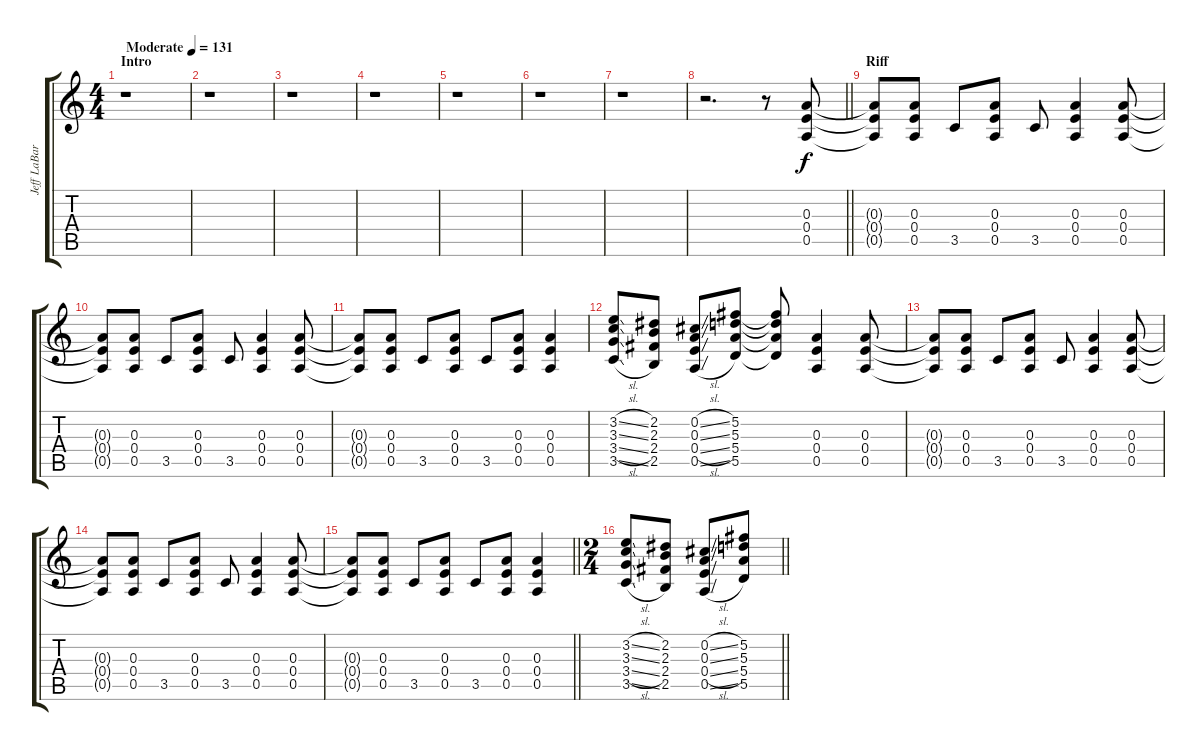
\track ("Jeff LaBar- Rhytm Guitar" "Jeff LaBar") {instrument overdrivenguitar}
\staff {score tabs}
\tuning (E4 Db4 A3 E3 A2 E2) {hide}
\ts (4 4)
\section ("" "Intro")
\tempo (131 "Moderate")
\clef g2
\ks c
r.1{dy f instrument overdrivenguitar} |
r.1 |
r.1 |
r.1 |
r.1 |
r.1 |
r.1 |
\barLineRight lightlight
r.2{d} r.8 (0.3 0.4 0.5).8 |
\section ("" "Riff")
(0.3{t} 0.4{t} 0.5{t}).8 (0.3 0.4 0.5).8 3.5.8 (0.3 0.4 0.5).8 3.5.8 (0.3 0.4 0.5).4 (0.3 0.4 0.5).8 |
(0.3{t} 0.4{t} 0.5{t}).8 (0.3 0.4 0.5).8 3.5.8 (0.3 0.4 0.5).8 3.5.8 (0.3 0.4 0.5).4 (0.3 0.4 0.5).8 |
(0.3{t} 0.4{t} 0.5{t}).8 (0.3 0.4 0.5).8 3.5.8 (0.3 0.4 0.5).8 3.5.8 (0.3 0.4 0.5).8 (0.3 0.4 0.5).4 |
(3.2{sl} 3.3{sl} 3.4{sl} 3.5{sl}).8 (2.2 2.3 2.4 2.5).8 (0.2{sl} 0.3{sl} 0.4{sl} 0.5{sl}).8 (5.2 5.3 5.4 5.5).8 (5.2{t} 5.3{t} 5.4{t} 5.5{t}).8 (0.3 0.4 0.5).4 (0.3 0.4 0.5).8 |
(0.3{t} 0.4{t} 0.5{t}).8 (0.3 0.4 0.5).8 3.5.8 (0.3 0.4 0.5).8 3.5.8 (0.3 0.4 0.5).4 (0.3 0.4 0.5).8 |
(0.3{t} 0.4{t} 0.5{t}).8 (0.3 0.4 0.5).8 3.5.8 (0.3 0.4 0.5).8 3.5.8 (0.3 0.4 0.5).4 (0.3 0.4 0.5).8 |
\barLineRight lightlight
(0.3{t} 0.4{t} 0.5{t}).8 (0.3 0.4 0.5).8 3.5.8 (0.3 0.4 0.5).8 3.5.8 (0.3 0.4 0.5).8 (0.3 0.4 0.5).4 |
\ts (2 4)
\section ("" "")
\barLineRight lightlight
(3.2{sl} 3.3{sl} 3.4{sl} 3.5{sl}).8 (2.2 2.3 2.4 2.5).8 (0.2{sl} 0.3{sl} 0.4{sl} 0.5{sl}).8 (5.2 5.3 5.4 5.5).8
